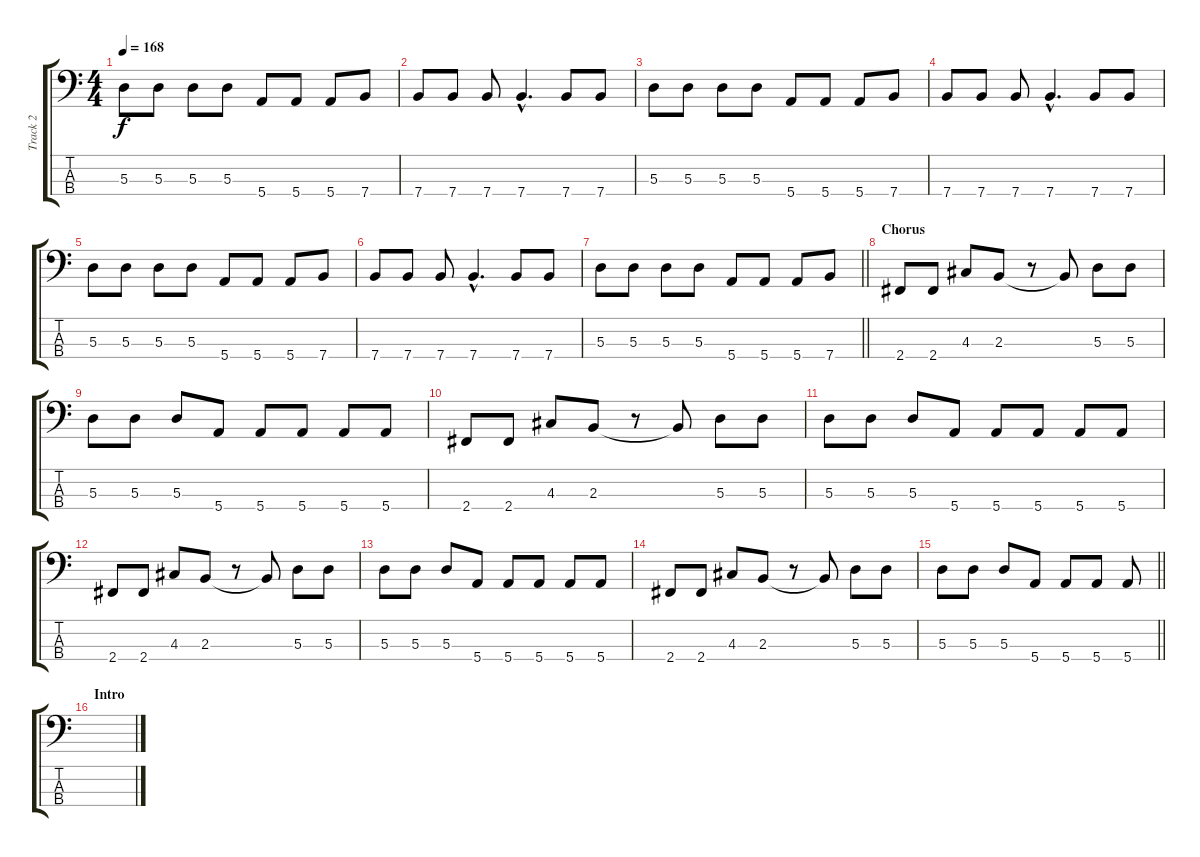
\track ("Track 2" "Track 2") {instrument electricbassfinger}
\staff {score tabs}
\tuning (G2 D2 A1 E1) {hide}
\ts (4 4)
\tempo 168
\clef f4
\ks c
5.3.8{dy f} 5.3.8 5.3.8 5.3.8 5.4.8 5.4.8 5.4.8 7.4.8 |
7.4.8 7.4.8 7.4.8 7.4{hac}.4{d} 7.4.8 7.4.8 |
5.3.8 5.3.8 5.3.8 5.3.8 5.4.8 5.4.8 5.4.8 7.4.8 |
7.4.8 7.4.8 7.4.8 7.4{hac}.4{d} 7.4.8 7.4.8 |
5.3.8 5.3.8 5.3.8 5.3.8 5.4.8 5.4.8 5.4.8 7.4.8 |
7.4.8 7.4.8 7.4.8 7.4{hac}.4{d} 7.4.8 7.4.8 |
\barLineRight lightlight
5.3.8 5.3.8 5.3.8 5.3.8 5.4.8 5.4.8 5.4.8 7.4.8 |
\section ("" "Chorus")
2.4.8 2.4.8 4.3.8 2.3.8 r.8 2.3{t}.8 5.3.8 5.3.8 |
5.3.8 5.3.8 5.3.8 5.4.8 5.4.8 5.4.8 5.4.8 5.4.8 |
2.4.8 2.4.8 4.3.8 2.3.8 r.8 2.3{t}.8 5.3.8 5.3.8 |
5.3.8 5.3.8 5.3.8 5.4.8 5.4.8 5.4.8 5.4.8 5.4.8 |
2.4.8 2.4.8 4.3.8 2.3.8 r.8 2.3{t}.8 5.3.8 5.3.8 |
5.3.8 5.3.8 5.3.8 5.4.8 5.4.8 5.4.8 5.4.8 5.4.8 |
2.4.8 2.4.8 4.3.8 2.3.8 r.8 2.3{t}.8 5.3.8 5.3.8 |
\barLineRight lightlight
5.3.8 5.3.8 5.3.8 5.4.8 5.4.8 5.4.8 5.4.8 |
\section ("" "Intro")
